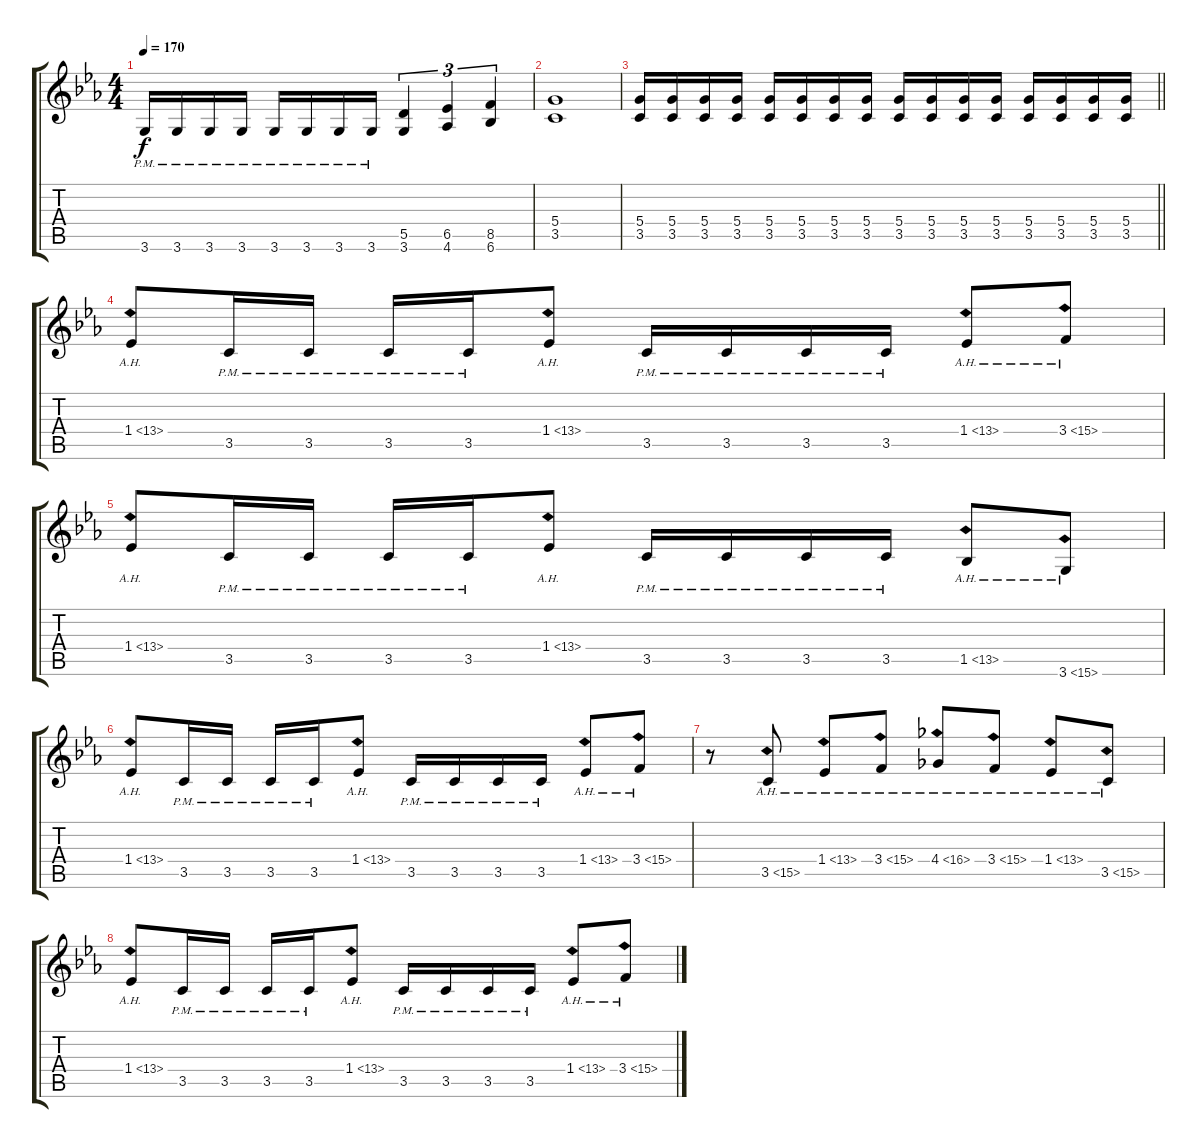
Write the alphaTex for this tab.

\track "" {instrument distortionguitar}
\staff {score tabs}
\tuning (E4 B3 G3 D3 A2 E2) {hide}
\ts (4 4)
\tempo 170
\clef g2
\ks eb
3.6{pm}.16{dy f} 3.6{pm}.16 3.6{pm}.16 3.6{pm}.16 3.6{pm}.16 3.6{pm}.16 3.6{pm}.16 3.6{pm}.16 (5.5 3.6).4{tu (3 2)} (6.5 4.6).4{tu (3 2)} (8.5 6.6).4{tu (3 2)} |
(5.4 3.5).1 |
\barLineRight lightlight
(5.4 3.5).16 (5.4 3.5).16 (5.4 3.5).16 (5.4 3.5).16 (5.4 3.5).16 (5.4 3.5).16 (5.4 3.5).16 (5.4 3.5).16 (5.4 3.5).16 (5.4 3.5).16 (5.4 3.5).16 (5.4 3.5).16 (5.4 3.5).16 (5.4 3.5).16 (5.4 3.5).16 (5.4 3.5).16 |
1.4{ah 12}.8 3.5{pm}.16 3.5{pm}.16 3.5{pm}.16 3.5{pm}.16 1.4{ah 12}.8 3.5{pm}.16 3.5{pm}.16 3.5{pm}.16 3.5{pm}.16 1.4{ah 12}.8 3.4{ah 12}.8 |
1.4{ah 12}.8 3.5{pm}.16 3.5{pm}.16 3.5{pm}.16 3.5{pm}.16 1.4{ah 12}.8 3.5{pm}.16 3.5{pm}.16 3.5{pm}.16 3.5{pm}.16 1.5{ah 12}.8 3.6{ah 12}.8 |
1.4{ah 12}.8 3.5{pm}.16 3.5{pm}.16 3.5{pm}.16 3.5{pm}.16 1.4{ah 12}.8 3.5{pm}.16 3.5{pm}.16 3.5{pm}.16 3.5{pm}.16 1.4{ah 12}.8 3.4{ah 12}.8 |
r.8 3.5{ah 12}.8 1.4{ah 12}.8 3.4{ah 12}.8 4.4{ah 12}.8 3.4{ah 12}.8 1.4{ah 12}.8 3.5{ah 12}.8 |
1.4{ah 12}.8 3.5{pm}.16 3.5{pm}.16 3.5{pm}.16 3.5{pm}.16 1.4{ah 12}.8 3.5{pm}.16 3.5{pm}.16 3.5{pm}.16 3.5{pm}.16 1.4{ah 12}.8 3.4{ah 12}.8
